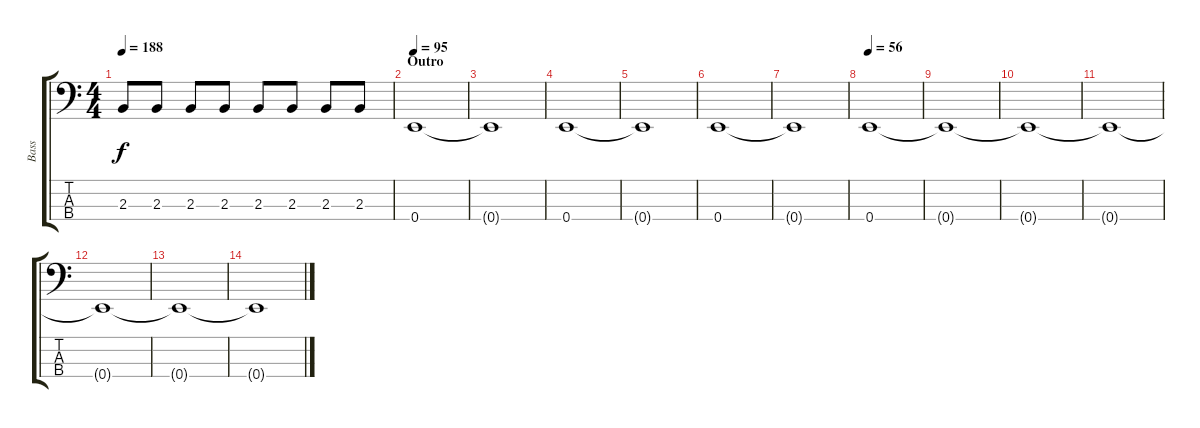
\track ("Bass" "Bass") {instrument electricbasspick}
\staff {score tabs}
\tuning (G2 D2 A1 E1) {hide}
\ts (4 4)
\tempo 188
\clef f4
\ks c
2.3.8{dy f} 2.3.8 2.3.8 2.3.8 2.3.8 2.3.8 2.3.8 2.3.8 |
\section ("" "Outro")
\tempo 95
0.4.1 |
0.4{t}.1 |
0.4.1 |
0.4{t}.1 |
0.4.1 |
0.4{t}.1 |
\tempo 56
0.4.1 |
0.4{t}.1 |
0.4{t}.1 |
0.4{t}.1 |
0.4{t}.1 |
0.4{t}.1 |
0.4{t}.1
